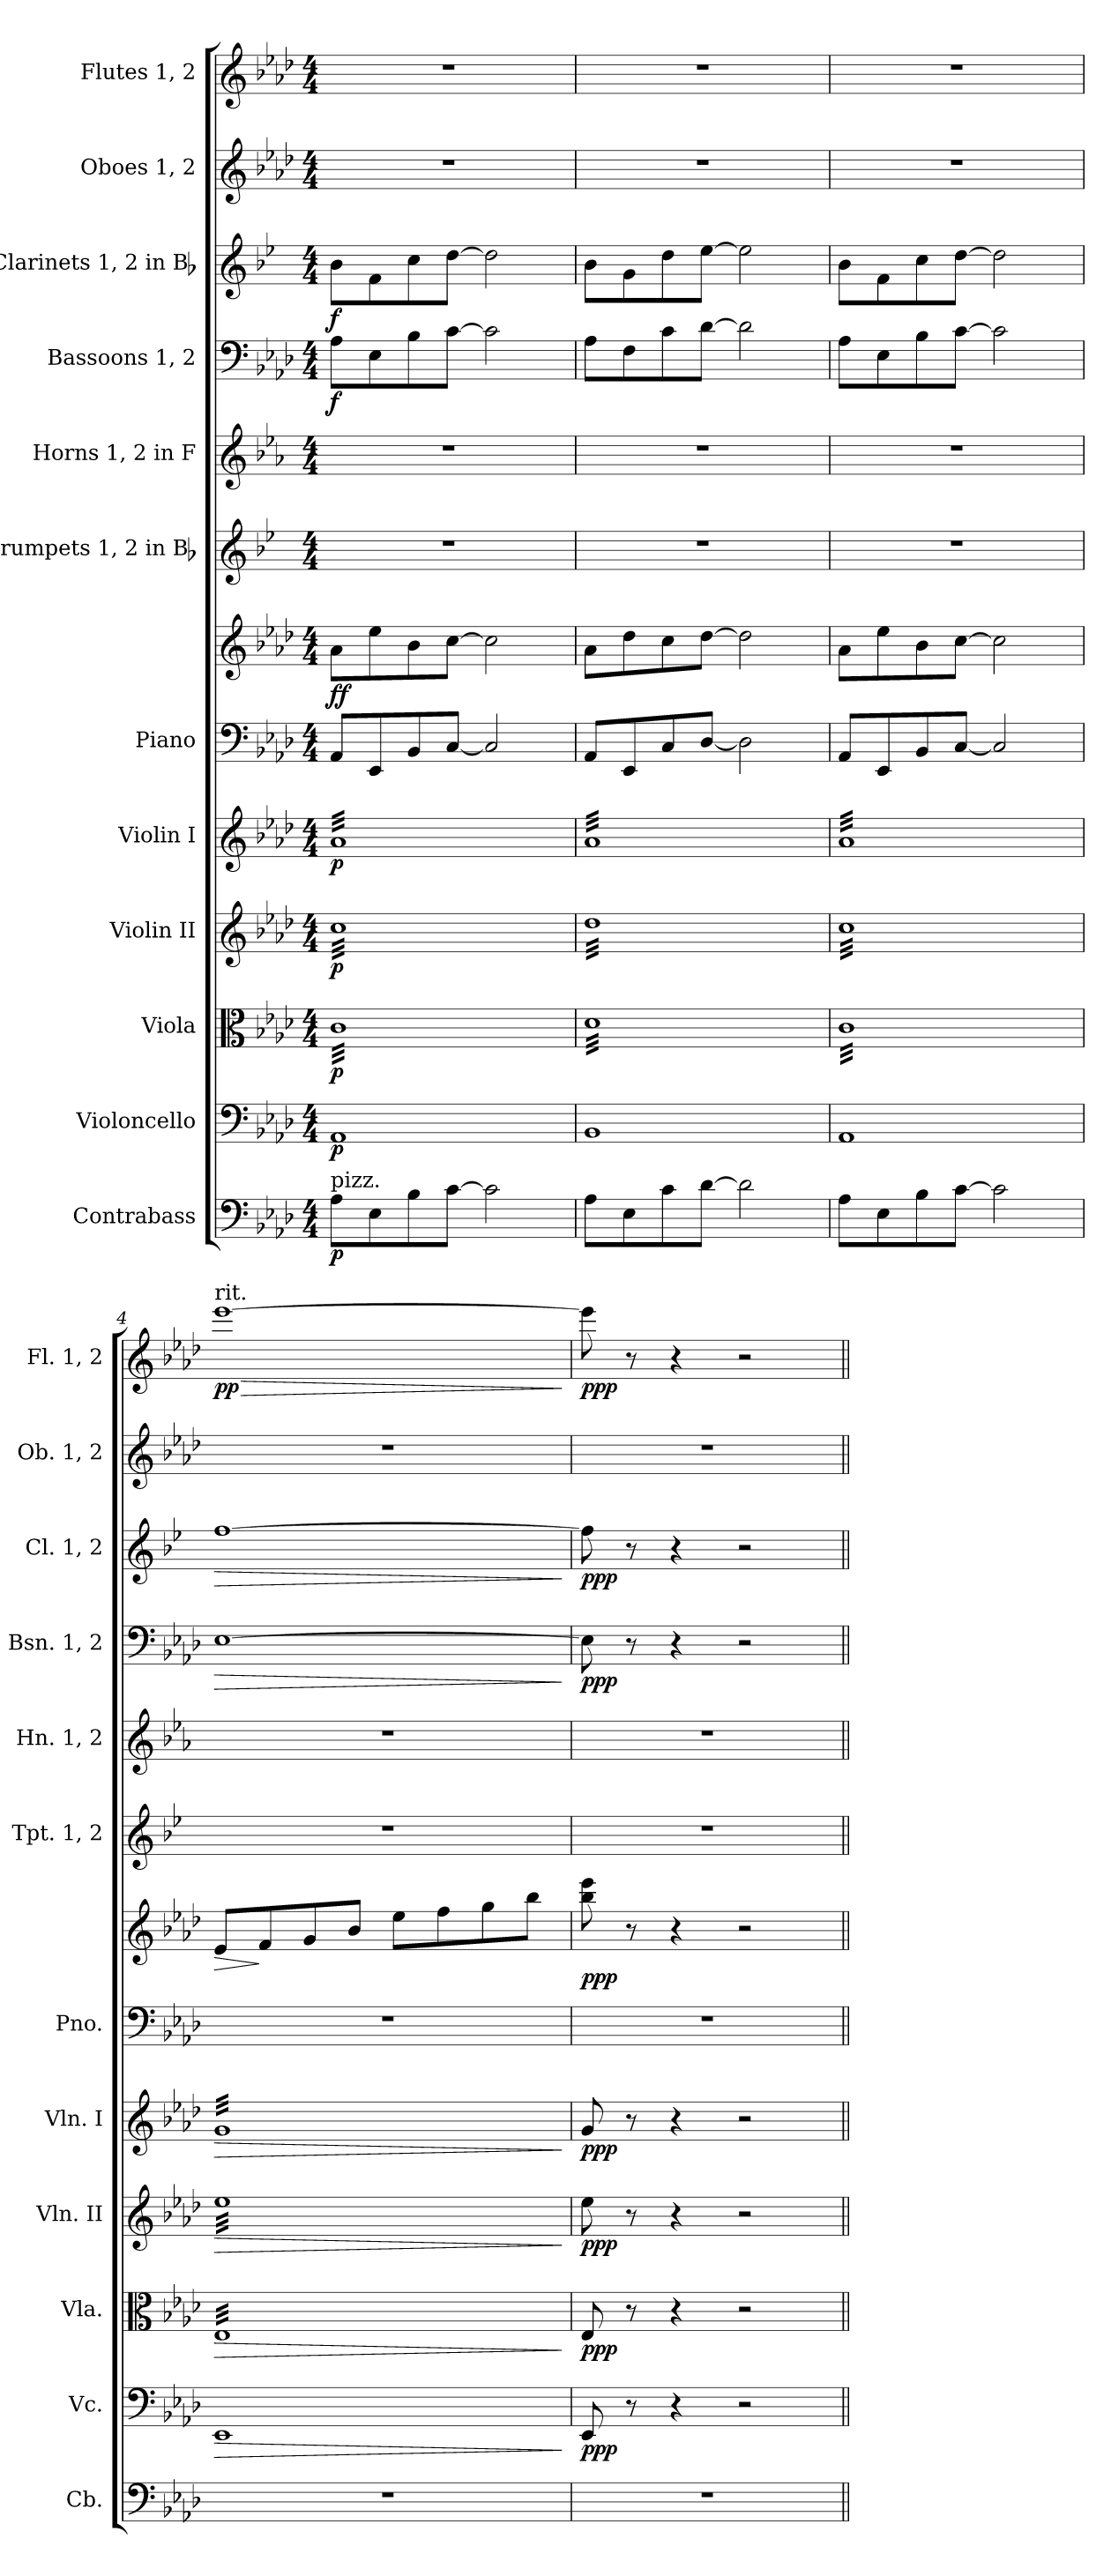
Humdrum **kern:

**kern	**dynam	**kern	**dynam	**kern	**dynam	**kern	**dynam	**kern	**dynam	**kern	**kern	**dynam	**kern	**kern	**kern	**dynam	**kern	**dynam	**kern	**kern	**dynam
*part12	*part12	*part11	*part11	*part10	*part10	*part9	*part9	*part8	*part8	*part7	*part7	*part7	*part6	*part5	*part4	*part4	*part3	*part3	*part2	*part1	*part1
*staff13	*staff13	*staff12	*staff12	*staff11	*staff11	*staff10	*staff10	*staff9	*staff9	*staff8	*staff7	*staff7/8	*staff6	*staff5	*staff4	*staff4	*staff3	*staff3	*staff2	*staff1	*staff1
*I"Contrabass	*	*I"Violoncello	*	*I"Viola	*	*I"Violin II	*	*I"Violin I	*	*I"Piano	*	*	*I"Trumpets 1, 2 in Bb	*I"Horns 1, 2 in F	*I"Bassoons 1, 2	*	*I"Clarinets 1, 2 in Bb	*	*I"Oboes 1, 2	*I"Flutes 1, 2	*
*I'Cb.	*	*I'Vc.	*	*I'Vla.	*	*I'Vln. II	*	*I'Vln. I	*	*I'Pno.	*	*	*I'Tpt. 1, 2	*I'Hn. 1, 2	*I'Bsn. 1, 2	*	*I'Cl. 1, 2	*	*I'Ob. 1, 2	*I'Fl. 1, 2	*
!!LO:PB:g=z
*clefF4	*	*clefF4	*	*clefC3	*	*clefG2	*	*clefG2	*	*clefF4	*clefG2	*	*clefG2	*clefG2	*clefF4	*	*clefG2	*	*clefG2	*clefG2	*
*ITrd7c12	*	*	*	*	*	*	*	*	*	*	*	*	*ITrd1c2	*ITrd4c7	*	*	*ITrd1c2	*	*	*	*
*k[b-e-a-d-]	*	*k[b-e-a-d-]	*	*k[b-e-a-d-]	*	*k[b-e-a-d-]	*	*k[b-e-a-d-]	*	*k[b-e-a-d-]	*k[b-e-a-d-]	*	*k[b-e-a-d-]	*k[b-e-a-d-]	*k[b-e-a-d-]	*	*k[b-e-a-d-]	*	*k[b-e-a-d-]	*k[b-e-a-d-]	*
*A-:	*	*A-:	*	*A-:	*	*A-:	*	*A-:	*	*A-:	*A-:	*	*A-:	*A-:	*A-:	*	*A-:	*	*A-:	*A-:	*
*M4/4	*	*M4/4	*	*M4/4	*	*M4/4	*	*M4/4	*	*M4/4	*M4/4	*	*M4/4	*M4/4	*M4/4	*	*M4/4	*	*M4/4	*M4/4	*
*MM90	*	*MM90	*	*MM90	*	*MM90	*	*MM90	*	*MM90	*MM90	*	*MM90	*MM90	*MM90	*	*MM90	*	*MM90	*MM90	*
=1	=1	=1	=1	=1	=1	=1	=1	=1	=1	=1	=1	=1	=1	=1	=1	=1	=1	=1	=1	=1	=1
!LO:TX:a:t=pizz.	!	!	!	!	!	!	!	!	!	!	!	!	!	!	!	!	!	!	!	!	!
*	*	*	*	*tremolo	*	*	*	*	*	*	*	*	*	*	*	*	*	*	*	*	*
*	*	*	*	*	*	*tremolo	*	*	*	*	*	*	*	*	*	*	*	*	*	*	*
*	*	*	*	*	*	*	*	*tremolo	*	*	*	*	*	*	*	*	*	*	*	*	*
8AA-i\L	p	1AA-i	p	32ciLLL	p	32cciLLL	p	32a-iLLL	p	8AA-i/L	8a-i\L	f f	1r	1r	8A-i\L	f	8a-i\L	f	1r	1r	.
.	.	.	.	32ci	.	32cci	.	32a-i	.	.	.	.	.	.	.	.	.	.	.	.	.
.	.	.	.	32ci	.	32cci	.	32a-i	.	.	.	.	.	.	.	.	.	.	.	.	.
.	.	.	.	32ci	.	32cci	.	32a-i	.	.	.	.	.	.	.	.	.	.	.	.	.
8EE-i\	.	.	.	32ci	.	32cci	.	32a-i	.	8EE-i/	8ee-i\	.	.	.	8E-i\	.	8e-i\	.	.	.	.
.	.	.	.	32ci	.	32cci	.	32a-i	.	.	.	.	.	.	.	.	.	.	.	.	.
.	.	.	.	32ci	.	32cci	.	32a-i	.	.	.	.	.	.	.	.	.	.	.	.	.
.	.	.	.	32ci	.	32cci	.	32a-i	.	.	.	.	.	.	.	.	.	.	.	.	.
8BB-i\	.	.	.	32ci	.	32cci	.	32a-i	.	8BB-i/	8b-i\	.	.	.	8B-i\	.	8b-i\	.	.	.	.
.	.	.	.	32ci	.	32cci	.	32a-i	.	.	.	.	.	.	.	.	.	.	.	.	.
.	.	.	.	32ci	.	32cci	.	32a-i	.	.	.	.	.	.	.	.	.	.	.	.	.
.	.	.	.	32ci	.	32cci	.	32a-i	.	.	.	.	.	.	.	.	.	.	.	.	.
[>8Ci\J	.	.	.	32ci	.	32cci	.	32a-i	.	[<8Ci/J	[>8cci\J	.	.	.	[>8ci\J	.	[>8cci\J	.	.	.	.
.	.	.	.	32ci	.	32cci	.	32a-i	.	.	.	.	.	.	.	.	.	.	.	.	.
.	.	.	.	32ci	.	32cci	.	32a-i	.	.	.	.	.	.	.	.	.	.	.	.	.
.	.	.	.	32ci	.	32cci	.	32a-i	.	.	.	.	.	.	.	.	.	.	.	.	.
2Ci\]	.	.	.	32ci	.	32cci	.	32a-i	.	2Ci/]	2cci\]	.	.	.	2ci\]	.	2cci\]	.	.	.	.
.	.	.	.	32ci	.	32cci	.	32a-i	.	.	.	.	.	.	.	.	.	.	.	.	.
.	.	.	.	32ci	.	32cci	.	32a-i	.	.	.	.	.	.	.	.	.	.	.	.	.
.	.	.	.	32ci	.	32cci	.	32a-i	.	.	.	.	.	.	.	.	.	.	.	.	.
.	.	.	.	32ci	.	32cci	.	32a-i	.	.	.	.	.	.	.	.	.	.	.	.	.
.	.	.	.	32ci	.	32cci	.	32a-i	.	.	.	.	.	.	.	.	.	.	.	.	.
.	.	.	.	32ci	.	32cci	.	32a-i	.	.	.	.	.	.	.	.	.	.	.	.	.
.	.	.	.	32ci	.	32cci	.	32a-i	.	.	.	.	.	.	.	.	.	.	.	.	.
.	.	.	.	32ci	.	32cci	.	32a-i	.	.	.	.	.	.	.	.	.	.	.	.	.
.	.	.	.	32ci	.	32cci	.	32a-i	.	.	.	.	.	.	.	.	.	.	.	.	.
.	.	.	.	32ci	.	32cci	.	32a-i	.	.	.	.	.	.	.	.	.	.	.	.	.
.	.	.	.	32ci	.	32cci	.	32a-i	.	.	.	.	.	.	.	.	.	.	.	.	.
.	.	.	.	32ci	.	32cci	.	32a-i	.	.	.	.	.	.	.	.	.	.	.	.	.
.	.	.	.	32ci	.	32cci	.	32a-i	.	.	.	.	.	.	.	.	.	.	.	.	.
.	.	.	.	32ci	.	32cci	.	32a-i	.	.	.	.	.	.	.	.	.	.	.	.	.
.	.	.	.	32ciJJJ	.	32cciJJJ	.	32a-iJJJ	.	.	.	.	.	.	.	.	.	.	.	.	.
=2	=2	=2	=2	=2	=2	=2	=2	=2	=2	=2	=2	=2	=2	=2	=2	=2	=2	=2	=2	=2	=2
8AA-i\L	.	1BB-i	.	32d-iLLL	.	32dd-iLLL	.	32a-iLLL	.	8AA-i/L	8a-i\L	.	1r	1r	8A-i\L	.	8a-i\L	.	1r	1r	.
.	.	.	.	32d-i	.	32dd-i	.	32a-i	.	.	.	.	.	.	.	.	.	.	.	.	.
.	.	.	.	32d-i	.	32dd-i	.	32a-i	.	.	.	.	.	.	.	.	.	.	.	.	.
.	.	.	.	32d-i	.	32dd-i	.	32a-i	.	.	.	.	.	.	.	.	.	.	.	.	.
8EE-i\	.	.	.	32d-i	.	32dd-i	.	32a-i	.	8EE-i/	8dd-i\	.	.	.	8Fi\	.	8fi\	.	.	.	.
.	.	.	.	32d-i	.	32dd-i	.	32a-i	.	.	.	.	.	.	.	.	.	.	.	.	.
.	.	.	.	32d-i	.	32dd-i	.	32a-i	.	.	.	.	.	.	.	.	.	.	.	.	.
.	.	.	.	32d-i	.	32dd-i	.	32a-i	.	.	.	.	.	.	.	.	.	.	.	.	.
8Ci\	.	.	.	32d-i	.	32dd-i	.	32a-i	.	8Ci/	8cci\	.	.	.	8ci\	.	8cci\	.	.	.	.
.	.	.	.	32d-i	.	32dd-i	.	32a-i	.	.	.	.	.	.	.	.	.	.	.	.	.
.	.	.	.	32d-i	.	32dd-i	.	32a-i	.	.	.	.	.	.	.	.	.	.	.	.	.
.	.	.	.	32d-i	.	32dd-i	.	32a-i	.	.	.	.	.	.	.	.	.	.	.	.	.
[>8D-i\J	.	.	.	32d-i	.	32dd-i	.	32a-i	.	[<8D-i/J	[>8dd-i\J	.	.	.	[>8d-i\J	.	[>8dd-i\J	.	.	.	.
.	.	.	.	32d-i	.	32dd-i	.	32a-i	.	.	.	.	.	.	.	.	.	.	.	.	.
.	.	.	.	32d-i	.	32dd-i	.	32a-i	.	.	.	.	.	.	.	.	.	.	.	.	.
.	.	.	.	32d-i	.	32dd-i	.	32a-i	.	.	.	.	.	.	.	.	.	.	.	.	.
2D-i\]	.	.	.	32d-i	.	32dd-i	.	32a-i	.	2D-i\]	2dd-i\]	.	.	.	2d-i\]	.	2dd-i\]	.	.	.	.
.	.	.	.	32d-i	.	32dd-i	.	32a-i	.	.	.	.	.	.	.	.	.	.	.	.	.
.	.	.	.	32d-i	.	32dd-i	.	32a-i	.	.	.	.	.	.	.	.	.	.	.	.	.
.	.	.	.	32d-i	.	32dd-i	.	32a-i	.	.	.	.	.	.	.	.	.	.	.	.	.
.	.	.	.	32d-i	.	32dd-i	.	32a-i	.	.	.	.	.	.	.	.	.	.	.	.	.
.	.	.	.	32d-i	.	32dd-i	.	32a-i	.	.	.	.	.	.	.	.	.	.	.	.	.
.	.	.	.	32d-i	.	32dd-i	.	32a-i	.	.	.	.	.	.	.	.	.	.	.	.	.
.	.	.	.	32d-i	.	32dd-i	.	32a-i	.	.	.	.	.	.	.	.	.	.	.	.	.
.	.	.	.	32d-i	.	32dd-i	.	32a-i	.	.	.	.	.	.	.	.	.	.	.	.	.
.	.	.	.	32d-i	.	32dd-i	.	32a-i	.	.	.	.	.	.	.	.	.	.	.	.	.
.	.	.	.	32d-i	.	32dd-i	.	32a-i	.	.	.	.	.	.	.	.	.	.	.	.	.
.	.	.	.	32d-i	.	32dd-i	.	32a-i	.	.	.	.	.	.	.	.	.	.	.	.	.
.	.	.	.	32d-i	.	32dd-i	.	32a-i	.	.	.	.	.	.	.	.	.	.	.	.	.
.	.	.	.	32d-i	.	32dd-i	.	32a-i	.	.	.	.	.	.	.	.	.	.	.	.	.
.	.	.	.	32d-i	.	32dd-i	.	32a-i	.	.	.	.	.	.	.	.	.	.	.	.	.
.	.	.	.	32d-iJJJ	.	32dd-iJJJ	.	32a-iJJJ	.	.	.	.	.	.	.	.	.	.	.	.	.
=3	=3	=3	=3	=3	=3	=3	=3	=3	=3	=3	=3	=3	=3	=3	=3	=3	=3	=3	=3	=3	=3
8AA-i\L	.	1AA-i	.	32ciLLL	.	32cciLLL	.	32a-iLLL	.	8AA-i/L	8a-i\L	.	1r	1r	8A-i\L	.	8a-i\L	.	1r	1r	.
.	.	.	.	32ci	.	32cci	.	32a-i	.	.	.	.	.	.	.	.	.	.	.	.	.
.	.	.	.	32ci	.	32cci	.	32a-i	.	.	.	.	.	.	.	.	.	.	.	.	.
.	.	.	.	32ci	.	32cci	.	32a-i	.	.	.	.	.	.	.	.	.	.	.	.	.
8EE-i\	.	.	.	32ci	.	32cci	.	32a-i	.	8EE-i/	8ee-i\	.	.	.	8E-i\	.	8e-i\	.	.	.	.
.	.	.	.	32ci	.	32cci	.	32a-i	.	.	.	.	.	.	.	.	.	.	.	.	.
.	.	.	.	32ci	.	32cci	.	32a-i	.	.	.	.	.	.	.	.	.	.	.	.	.
.	.	.	.	32ci	.	32cci	.	32a-i	.	.	.	.	.	.	.	.	.	.	.	.	.
8BB-i\	.	.	.	32ci	.	32cci	.	32a-i	.	8BB-i/	8b-i\	.	.	.	8B-i\	.	8b-i\	.	.	.	.
.	.	.	.	32ci	.	32cci	.	32a-i	.	.	.	.	.	.	.	.	.	.	.	.	.
.	.	.	.	32ci	.	32cci	.	32a-i	.	.	.	.	.	.	.	.	.	.	.	.	.
.	.	.	.	32ci	.	32cci	.	32a-i	.	.	.	.	.	.	.	.	.	.	.	.	.
[>8Ci\J	.	.	.	32ci	.	32cci	.	32a-i	.	[<8Ci/J	[>8cci\J	.	.	.	[>8ci\J	.	[>8cci\J	.	.	.	.
.	.	.	.	32ci	.	32cci	.	32a-i	.	.	.	.	.	.	.	.	.	.	.	.	.
.	.	.	.	32ci	.	32cci	.	32a-i	.	.	.	.	.	.	.	.	.	.	.	.	.
.	.	.	.	32ci	.	32cci	.	32a-i	.	.	.	.	.	.	.	.	.	.	.	.	.
2Ci\]	.	.	.	32ci	.	32cci	.	32a-i	.	2Ci/]	2cci\]	.	.	.	2ci\]	.	2cci\]	.	.	.	.
.	.	.	.	32ci	.	32cci	.	32a-i	.	.	.	.	.	.	.	.	.	.	.	.	.
.	.	.	.	32ci	.	32cci	.	32a-i	.	.	.	.	.	.	.	.	.	.	.	.	.
.	.	.	.	32ci	.	32cci	.	32a-i	.	.	.	.	.	.	.	.	.	.	.	.	.
.	.	.	.	32ci	.	32cci	.	32a-i	.	.	.	.	.	.	.	.	.	.	.	.	.
.	.	.	.	32ci	.	32cci	.	32a-i	.	.	.	.	.	.	.	.	.	.	.	.	.
.	.	.	.	32ci	.	32cci	.	32a-i	.	.	.	.	.	.	.	.	.	.	.	.	.
.	.	.	.	32ci	.	32cci	.	32a-i	.	.	.	.	.	.	.	.	.	.	.	.	.
.	.	.	.	32ci	.	32cci	.	32a-i	.	.	.	.	.	.	.	.	.	.	.	.	.
.	.	.	.	32ci	.	32cci	.	32a-i	.	.	.	.	.	.	.	.	.	.	.	.	.
.	.	.	.	32ci	.	32cci	.	32a-i	.	.	.	.	.	.	.	.	.	.	.	.	.
.	.	.	.	32ci	.	32cci	.	32a-i	.	.	.	.	.	.	.	.	.	.	.	.	.
.	.	.	.	32ci	.	32cci	.	32a-i	.	.	.	.	.	.	.	.	.	.	.	.	.
.	.	.	.	32ci	.	32cci	.	32a-i	.	.	.	.	.	.	.	.	.	.	.	.	.
.	.	.	.	32ci	.	32cci	.	32a-i	.	.	.	.	.	.	.	.	.	.	.	.	.
.	.	.	.	32ciJJJ	.	32cciJJJ	.	32a-iJJJ	.	.	.	.	.	.	.	.	.	.	.	.	.
=4	=4	=4	=4	=4	=4	=4	=4	=4	=4	=4	=4	=4	=4	=4	=4	=4	=4	=4	=4	=4	=4
!	!	!	!	!	!	!	!	!	!	!	!	!	!	!	!	!	!	!	!	!LO:TX:t=rit.	!
!	!	!	!LO:HP:b	!	!LO:HP:b	!	!LO:HP:b	!	!LO:HP:b	!	!	!LO:HP:b	!	!	!	!LO:HP:b	!	!LO:HP:b	!	!	!LO:HP:b
1r	.	1EE-i	>	32E-iLLL	>	32ee-iLLL	>	32giLLL	>	1r	8e-i/L	>	1r	1r	[>1E-i	>	[>1ee-i	>	1r	[>1eee-i	> pp
.	.	.	.	32E-i	.	32ee-i	.	32gi	.	.	.	.	.	.	.	.	.	.	.	.	.
.	.	.	.	32E-i	.	32ee-i	.	32gi	.	.	.	.	.	.	.	.	.	.	.	.	.
.	.	.	.	32E-i	.	32ee-i	.	32gi	.	.	.	.	.	.	.	.	.	.	.	.	.
.	.	.	.	32E-i	.	32ee-i	.	32gi	.	.	8fi/	]	.	.	.	.	.	.	.	.	.
.	.	.	.	32E-i	.	32ee-i	.	32gi	.	.	.	.	.	.	.	.	.	.	.	.	.
.	.	.	.	32E-i	.	32ee-i	.	32gi	.	.	.	.	.	.	.	.	.	.	.	.	.
.	.	.	.	32E-i	.	32ee-i	.	32gi	.	.	.	.	.	.	.	.	.	.	.	.	.
.	.	.	.	32E-i	.	32ee-i	.	32gi	.	.	8gi/	.	.	.	.	.	.	.	.	.	.
.	.	.	.	32E-i	.	32ee-i	.	32gi	.	.	.	.	.	.	.	.	.	.	.	.	.
.	.	.	.	32E-i	.	32ee-i	.	32gi	.	.	.	.	.	.	.	.	.	.	.	.	.
.	.	.	.	32E-i	.	32ee-i	.	32gi	.	.	.	.	.	.	.	.	.	.	.	.	.
.	.	.	.	32E-i	.	32ee-i	.	32gi	.	.	8b-i/J	.	.	.	.	.	.	.	.	.	.
.	.	.	.	32E-i	.	32ee-i	.	32gi	.	.	.	.	.	.	.	.	.	.	.	.	.
.	.	.	.	32E-i	.	32ee-i	.	32gi	.	.	.	.	.	.	.	.	.	.	.	.	.
.	.	.	.	32E-i	.	32ee-i	.	32gi	.	.	.	.	.	.	.	.	.	.	.	.	.
.	.	.	.	32E-i	.	32ee-i	.	32gi	.	.	8ee-i\L	.	.	.	.	.	.	.	.	.	.
.	.	.	.	32E-i	.	32ee-i	.	32gi	.	.	.	.	.	.	.	.	.	.	.	.	.
.	.	.	.	32E-i	.	32ee-i	.	32gi	.	.	.	.	.	.	.	.	.	.	.	.	.
.	.	.	.	32E-i	.	32ee-i	.	32gi	.	.	.	.	.	.	.	.	.	.	.	.	.
.	.	.	.	32E-i	.	32ee-i	.	32gi	.	.	8ffi\	.	.	.	.	.	.	.	.	.	.
.	.	.	.	32E-i	.	32ee-i	.	32gi	.	.	.	.	.	.	.	.	.	.	.	.	.
.	.	.	.	32E-i	.	32ee-i	.	32gi	.	.	.	.	.	.	.	.	.	.	.	.	.
.	.	.	.	32E-i	.	32ee-i	.	32gi	.	.	.	.	.	.	.	.	.	.	.	.	.
.	.	.	.	32E-i	.	32ee-i	.	32gi	.	.	8ggi\	.	.	.	.	.	.	.	.	.	.
.	.	.	.	32E-i	.	32ee-i	.	32gi	.	.	.	.	.	.	.	.	.	.	.	.	.
.	.	.	.	32E-i	.	32ee-i	.	32gi	.	.	.	.	.	.	.	.	.	.	.	.	.
.	.	.	.	32E-i	.	32ee-i	.	32gi	.	.	.	.	.	.	.	.	.	.	.	.	.
.	.	.	.	32E-i	.	32ee-i	.	32gi	.	.	8bb-i\J	.	.	.	.	.	.	.	.	.	.
.	.	.	.	32E-i	.	32ee-i	.	32gi	.	.	.	.	.	.	.	.	.	.	.	.	.
.	.	.	.	32E-i	.	32ee-i	.	32gi	.	.	.	.	.	.	.	.	.	.	.	.	.
.	.	.	.	32E-iJJJ	.	32ee-iJJJ	.	32giJJJ	.	.	.	.	.	.	.	.	.	.	.	.	.
*	*	*	*	*	*	*	*	*Xtremolo	*	*	*	*	*	*	*	*	*	*	*	*	*
*	*	*	*	*	*	*Xtremolo	*	*	*	*	*	*	*	*	*	*	*	*	*	*	*
*	*	*	*	*Xtremolo	*	*	*	*	*	*	*	*	*	*	*	*	*	*	*	*	*
.	.	.	]	.	]	.	]	.	]	.	.	.	.	.	.	]	.	]	.	.	]
=5	=5	=5	=5	=5	=5	=5	=5	=5	=5	=5	=5	=5	=5	=5	=5	=5	=5	=5	=5	=5	=5
1r	.	8EE-i/	ppp	8E-i/	ppp	8ee-i\	ppp	8gi/	ppp	1r	8bb-i\ 8eee-i	ppp	1r	1r	8E-i\]	ppp	8ee-i\]	ppp	1r	8eee-i\]	ppp
.	.	8r	.	8r	.	8r	.	8r	.	.	8r	.	.	.	8r	.	8r	.	.	8r	.
.	.	4r	.	4r	.	4r	.	4r	.	.	4r	.	.	.	4r	.	4r	.	.	4r	.
.	.	2r	.	2r	.	2r	.	2r	.	.	2r	.	.	.	2r	.	2r	.	.	2r	.
=||	=||	=||	=||	=||	=||	=||	=||	=||	=||	=||	=||	=||	=||	=||	=||	=||	=||	=||	=||	=||	=||
*-	*-	*-	*-	*-	*-	*-	*-	*-	*-	*-	*-	*-	*-	*-	*-	*-	*-	*-	*-	*-	*-
